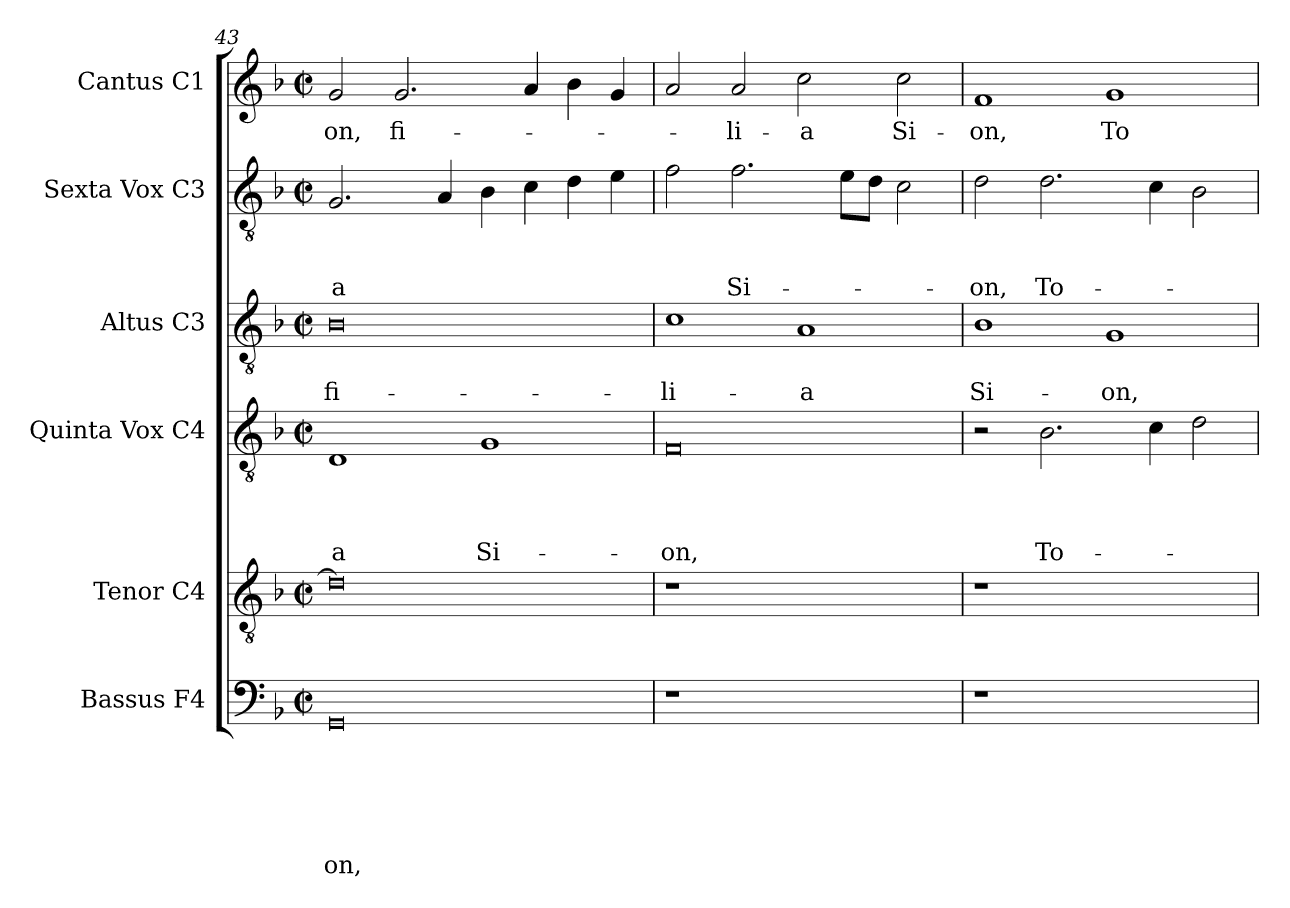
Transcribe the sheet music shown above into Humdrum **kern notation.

**kern	**text	**text	**text	**text	**text	**text	**kern	**kern	**text	**text	**text	**text	**kern	**text	**text	**kern	**text	**text	**text	**kern	**text
*part6	*part6	*part6	*part6	*part6	*part6	*part6	*part5	*part4	*part4	*part4	*part4	*part4	*part3	*part3	*part3	*part2	*part2	*part2	*part2	*part1	*part1
*staff6	*staff6	*staff6	*staff6	*staff6	*staff6	*staff6	*staff5	*staff4	*staff4	*staff4	*staff4	*staff4	*staff3	*staff3	*staff3	*staff2	*staff2	*staff2	*staff2	*staff1	*staff1
*I"Bassus F4	*	*	*	*	*	*	*I"Tenor C4	*I"Quinta Vox C4	*	*	*	*	*I"Altus C3	*	*	*I"Sexta Vox C3	*	*	*	*I"Cantus C1	*
*I'B	*	*	*	*	*	*	*I'T	*	*	*	*	*	*I'A	*	*	*	*	*	*	*I'C	*
*clefF4	*	*	*	*	*	*	*clefGv2	*clefGv2	*	*	*	*	*clefGv2	*	*	*clefGv2	*	*	*	*clefG2	*
*k[b-]	*	*	*	*	*	*	*k[b-]	*k[b-]	*	*	*	*	*k[b-]	*	*	*k[b-]	*	*	*	*k[b-]	*
*F:	*	*	*	*	*	*	*F:	*F:	*	*	*	*	*F:	*	*	*F:	*	*	*	*F:	*
*M2/2	*	*	*	*	*	*	*M2/2	*M2/2	*	*	*	*	*M2/2	*	*	*M2/2	*	*	*	*M2/2	*
*met(c|)	*	*	*	*	*	*	*met(c|)	*met(c|)	*	*	*	*	*met(c|)	*	*	*met(c|)	*	*	*	*met(c|)	*
=43	=43	=43	=43	=43	=43	=43	=43	=43	=43	=43	=43	=43	=43	=43	=43	=43	=43	=43	=43	=43	=43
!	!	!	!	!	!	!LO:LY:b	!	!	!	!	!	!LO:LY:b	!	!	!LO:LY:b	!	!	!	!LO:LY:b	!	!LO:LY:b
0GG	.	.	.	.	.	-on,	0d]	1D	.	.	.	-a	0B-	.	fi-	2.G/	.	.	-a	2g/	-on,
!	!	!	!	!	!	!	!	!	!	!	!	!	!	!	!	!	!	!	!	!	!LO:LY:b
.	.	.	.	.	.	.	.	.	.	.	.	.	.	.	.	.	.	.	.	2.g/	fi-
.	.	.	.	.	.	.	.	.	.	.	.	.	.	.	.	4A/	.	.	.	.	.
!	!	!	!	!	!	!	!	!	!	!	!	!LO:LY:b	!	!	!	!	!	!	!	!	!
.	.	.	.	.	.	.	.	1G	.	.	.	Si-	.	.	.	4B-\	.	.	.	.	.
.	.	.	.	.	.	.	.	.	.	.	.	.	.	.	.	4c\	.	.	.	4a/	.
.	.	.	.	.	.	.	.	.	.	.	.	.	.	.	.	4d\	.	.	.	4b-\	.
.	.	.	.	.	.	.	.	.	.	.	.	.	.	.	.	4e\	.	.	.	4g/	.
=44	=44	=44	=44	=44	=44	=44	=44	=44	=44	=44	=44	=44	=44	=44	=44	=44	=44	=44	=44	=44	=44
!	!	!	!	!	!	!	!	!	!	!	!	!LO:LY:b	!	!	!LO:LY:b	!	!	!	!	!	!
1r	.	.	.	.	.	.	1r	0F	.	.	.	-on,	1c	.	-li-	2f\	.	.	.	2a/	.
!	!	!	!	!	!	!	!	!	!	!	!	!	!	!	!	!	!	!	!LO:LY:b	!	!LO:LY:b
.	.	.	.	.	.	.	.	.	.	.	.	.	.	.	.	2.f\	.	.	Si-	2a/	-li-
!	!	!	!	!	!	!	!	!	!	!	!	!	!	!	!LO:LY:b	!	!	!	!	!	!LO:LY:b
1ryy	.	.	.	.	.	.	1ryy	.	.	.	.	.	1A	.	-a	.	.	.	.	2cc\	-a
.	.	.	.	.	.	.	.	.	.	.	.	.	.	.	.	8e\L	.	.	.	.	.
.	.	.	.	.	.	.	.	.	.	.	.	.	.	.	.	8d\J	.	.	.	.	.
!	!	!	!	!	!	!	!	!	!	!	!	!	!	!	!	!	!	!	!	!	!LO:LY:b
.	.	.	.	.	.	.	.	.	.	.	.	.	.	.	.	2c\	.	.	.	2cc\	Si-
=45	=45	=45	=45	=45	=45	=45	=45	=45	=45	=45	=45	=45	=45	=45	=45	=45	=45	=45	=45	=45	=45
!	!	!	!	!	!	!	!	!	!	!	!	!	!	!	!LO:LY:b	!	!	!	!LO:LY:b	!	!LO:LY:b
1r	.	.	.	.	.	.	1r	2r	.	.	.	.	1B-	.	Si-	2d\	.	.	-on,	1f	-on,
!	!	!	!	!	!	!	!	!	!	!	!	!LO:LY:b	!	!	!	!	!	!	!LO:LY:b	!	!
.	.	.	.	.	.	.	.	2.B-\	.	.	.	To-	.	.	.	2.d\	.	.	To-	.	.
!	!	!	!	!	!	!	!	!	!	!	!	!	!	!	!LO:LY:b	!	!	!	!	!	!LO:LY:b
1ryy	.	.	.	.	.	.	1ryy	.	.	.	.	.	1G	.	-on,	.	.	.	.	1g	To-
.	.	.	.	.	.	.	.	4c\	.	.	.	.	.	.	.	4c\	.	.	.	.	.
.	.	.	.	.	.	.	.	2d\	.	.	.	.	.	.	.	2B-\	.	.	.	.	.
=	=	=	=	=	=	=	=	=	=	=	=	=	=	=	=	=	=	=	=	=	=
*-	*-	*-	*-	*-	*-	*-	*-	*-	*-	*-	*-	*-	*-	*-	*-	*-	*-	*-	*-	*-	*-
